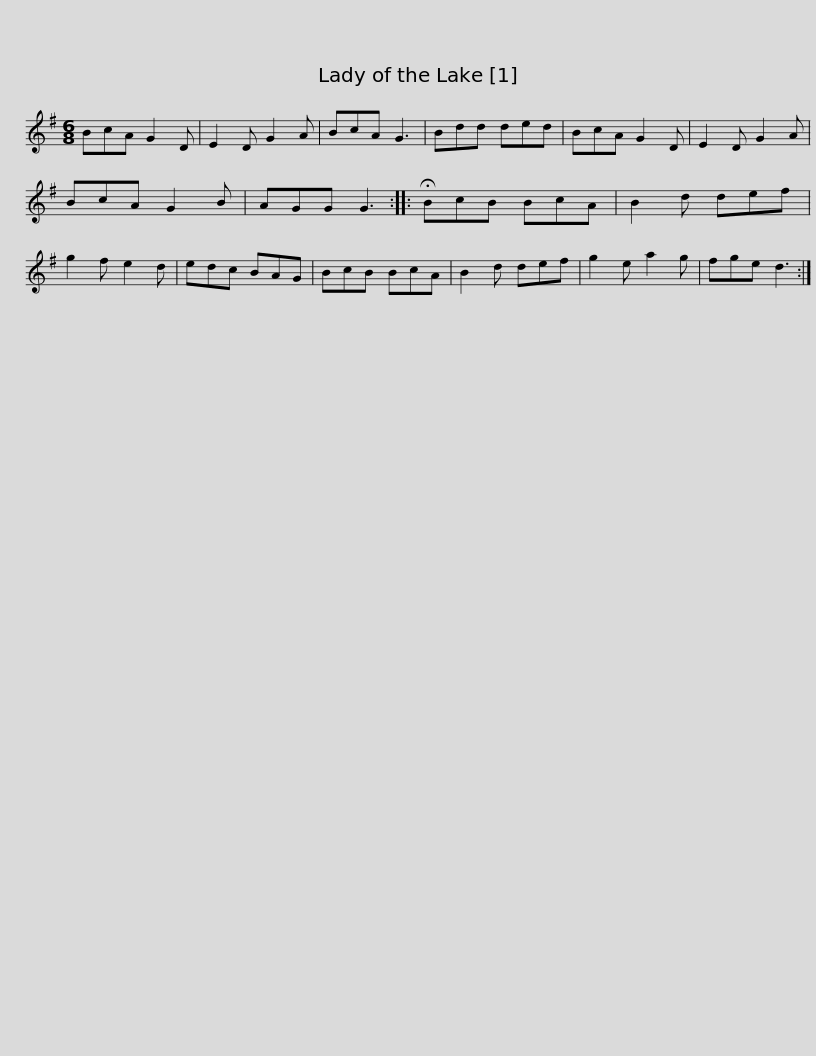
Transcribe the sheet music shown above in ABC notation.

X:1
L:1/8
M:6/8
I:linebreak $
K:G
V:1 treble
V:1
 BcA G2 D | E2 D G2 A | BcA G3 | Bdd ded | BcA G2 D | %5
 E2 D G2 A | BcA G2 B | AGG G3 ::$ !fermata!BcB BcA | B2 d def | %10
 g2 f e2 d | edc BAG | BcB BcA | B2 d def | g2 e a2 g | %15
 fge d3 :| %16
